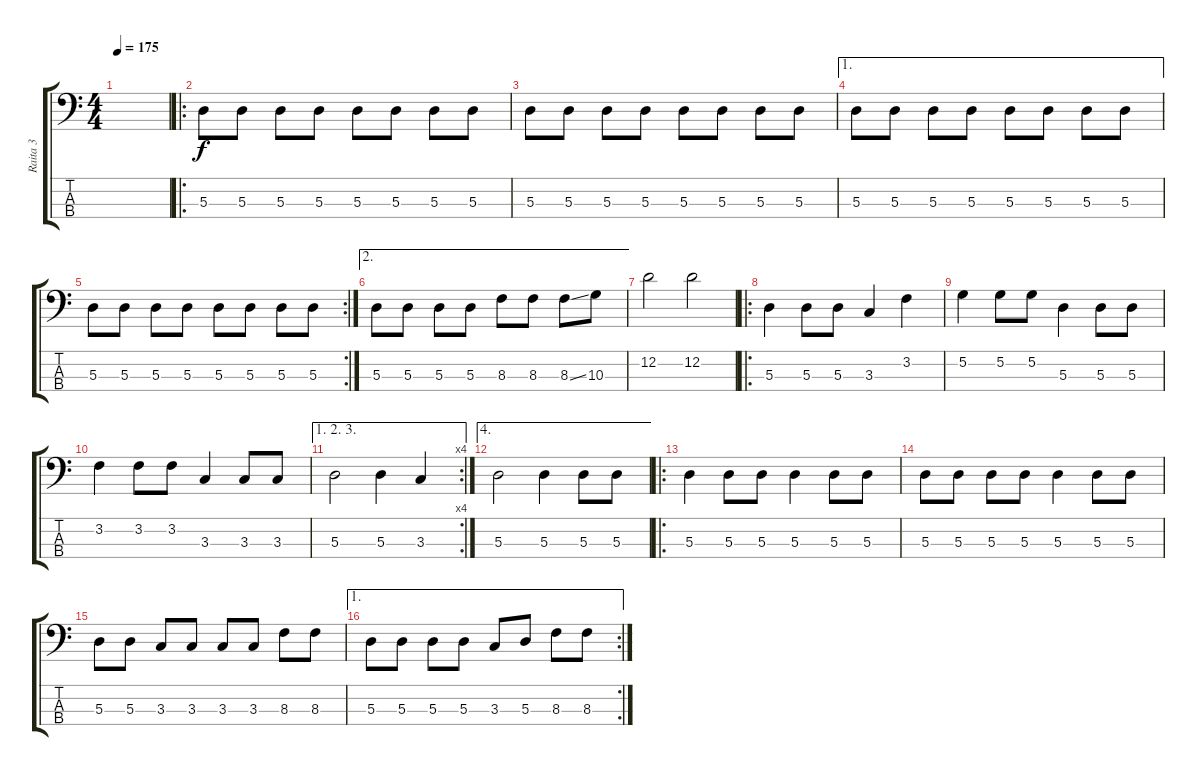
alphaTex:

\track ("Raita 3" "Raita 3") {instrument electricbassfinger}
\staff {score tabs}
\tuning (G2 D2 A1 E1) {hide}
\ts (4 4)
\tempo 175
\clef f4
\ks c
|
\ro
5.3.8 5.3.8 5.3.8 5.3.8 5.3.8 5.3.8 5.3.8 5.3.8 |
5.3.8 5.3.8 5.3.8 5.3.8 5.3.8 5.3.8 5.3.8 5.3.8 |
\ae 1
5.3.8 5.3.8 5.3.8 5.3.8 5.3.8 5.3.8 5.3.8 5.3.8 |
\rc 2
5.3.8 5.3.8 5.3.8 5.3.8 5.3.8 5.3.8 5.3.8 5.3.8 |
\ae 2
5.3.8 5.3.8 5.3.8 5.3.8 8.3.8 8.3.8 8.3{ss}.8 10.3.8 |
12.2.2 12.2.2 |
\ro
5.3.4 5.3.8 5.3.8 3.3.4 3.2.4 |
5.2.4 5.2.8 5.2.8 5.3.4 5.3.8 5.3.8 |
3.2.4 3.2.8 3.2.8 3.3.4 3.3.8 3.3.8 |
\ae (1 2 3)
\rc 4
5.3.2 5.3.4 3.3.4 |
\ae 4
5.3.2 5.3.4 5.3.8 5.3.8 |
\ro
5.3.4 5.3.8 5.3.8 5.3.4 5.3.8 5.3.8 |
5.3.8 5.3.8 5.3.8 5.3.8 5.3.4 5.3.8 5.3.8 |
5.3.8 5.3.8 3.3.8 3.3.8 3.3.8 3.3.8 8.3.8 8.3.8 |
\ae 1
\rc 2
5.3.8 5.3.8 5.3.8 5.3.8 3.3.8 5.3.8 8.3.8 8.3.8
